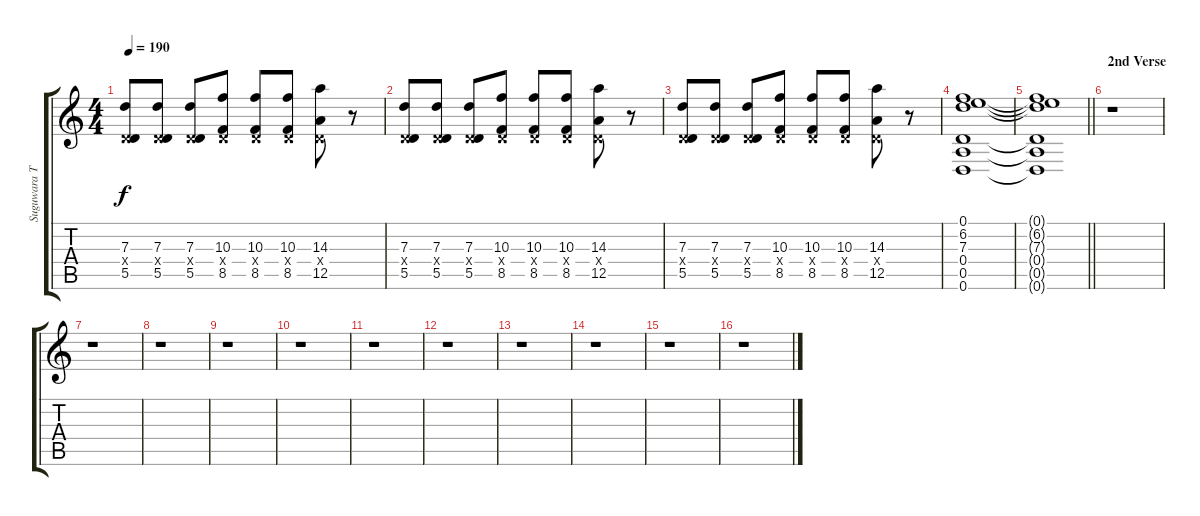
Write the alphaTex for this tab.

\track ("Suguwara Takuro" "Suguwara T") {instrument overdrivenguitar}
\staff {score tabs}
\tuning (E4 B3 G3 D3 A2 D2) {hide}
\ts (4 4)
\tempo 190
\clef g2
\ks c
(7.3 0.4{x} 5.5).8{dy f} (7.3 0.4{x} 5.5).8 (7.3 0.4{x} 5.5).8 (10.3 0.4{x} 8.5).8 (10.3 0.4{x} 8.5).8 (10.3 0.4{x} 8.5).8 (14.3 0.4{x} 12.5).8 r.8 |
(7.3 0.4{x} 5.5).8 (7.3 0.4{x} 5.5).8 (7.3 0.4{x} 5.5).8 (10.3 0.4{x} 8.5).8 (10.3 0.4{x} 8.5).8 (10.3 0.4{x} 8.5).8 (14.3 0.4{x} 12.5).8 r.8 |
(7.3 0.4{x} 5.5).8 (7.3 0.4{x} 5.5).8 (7.3 0.4{x} 5.5).8 (10.3 0.4{x} 8.5).8 (10.3 0.4{x} 8.5).8 (10.3 0.4{x} 8.5).8 (14.3 0.4{x} 12.5).8 r.8 |
(0.1 6.2 7.3 0.4 0.5 0.6).1{volume 9} |
\barLineRight lightlight
(0.1{t} 6.2{t} 7.3{t} 0.4{t} 0.5{t} 0.6{t}).1 |
\section ("" "2nd Verse")
r.1 |
r.1 |
r.1 |
r.1 |
r.1 |
r.1 |
r.1 |
r.1 |
r.1 |
r.1 |
r.1
